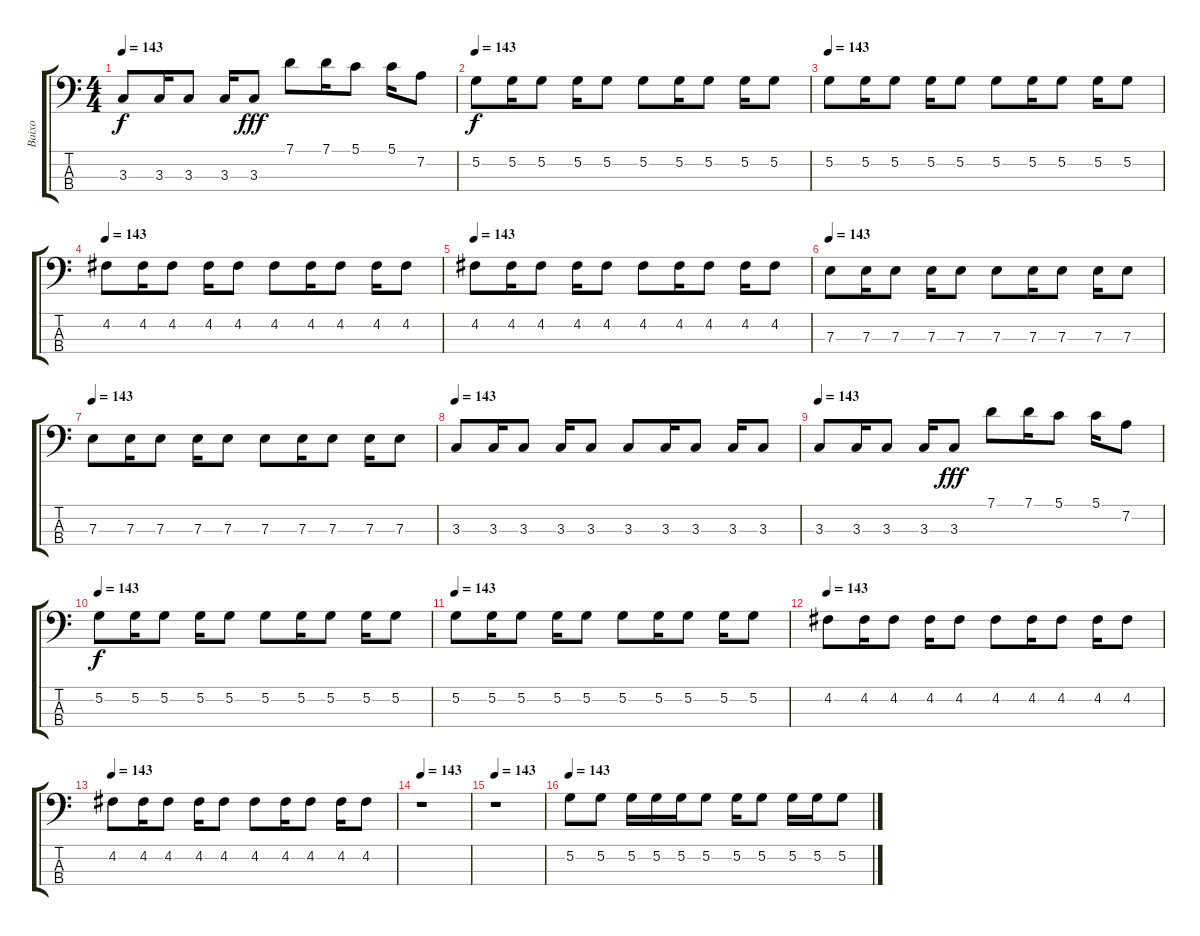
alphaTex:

\track ("Baixo" "Baixo") {instrument electricbasspick}
\staff {score tabs}
\tuning (G2 D2 A1 E1) {hide}
\ts (4 4)
\tempo 143
\clef f4
\ks c
3.3.8{dy f} 3.3.16 3.3.8 3.3.16 3.3.8{dy fff} 7.1.8 7.1.16 5.1.8 5.1.16 7.2.8 |
\tempo 143
5.2.8{dy f} 5.2.16 5.2.8 5.2.16 5.2.8 5.2.8 5.2.16 5.2.8 5.2.16 5.2.8 |
\tempo 143
5.2.8 5.2.16 5.2.8 5.2.16 5.2.8 5.2.8 5.2.16 5.2.8 5.2.16 5.2.8 |
\tempo 143
4.2.8 4.2.16 4.2.8 4.2.16 4.2.8 4.2.8 4.2.16 4.2.8 4.2.16 4.2.8 |
\tempo 143
4.2.8 4.2.16 4.2.8 4.2.16 4.2.8 4.2.8 4.2.16 4.2.8 4.2.16 4.2.8 |
\tempo 143
7.3.8 7.3.16 7.3.8 7.3.16 7.3.8 7.3.8 7.3.16 7.3.8 7.3.16 7.3.8 |
\tempo 143
7.3.8 7.3.16 7.3.8 7.3.16 7.3.8 7.3.8 7.3.16 7.3.8 7.3.16 7.3.8 |
\tempo 143
3.3.8 3.3.16 3.3.8 3.3.16 3.3.8 3.3.8 3.3.16 3.3.8 3.3.16 3.3.8 |
\tempo 143
3.3.8 3.3.16 3.3.8 3.3.16 3.3.8{dy fff} 7.1.8 7.1.16 5.1.8 5.1.16 7.2.8 |
\tempo 143
5.2.8{dy f} 5.2.16 5.2.8 5.2.16 5.2.8 5.2.8 5.2.16 5.2.8 5.2.16 5.2.8 |
\tempo 143
5.2.8 5.2.16 5.2.8 5.2.16 5.2.8 5.2.8 5.2.16 5.2.8 5.2.16 5.2.8 |
\tempo 143
4.2.8 4.2.16 4.2.8 4.2.16 4.2.8 4.2.8 4.2.16 4.2.8 4.2.16 4.2.8 |
\tempo 143
4.2.8 4.2.16 4.2.8 4.2.16 4.2.8 4.2.8 4.2.16 4.2.8 4.2.16 4.2.8 |
\tempo 143
r.1 |
\tempo 143
r.1 |
\tempo 143
5.2.8 5.2.8 5.2.16 5.2.16 5.2.16 5.2.8 5.2.16 5.2.8 5.2.16 5.2.16 5.2.8
